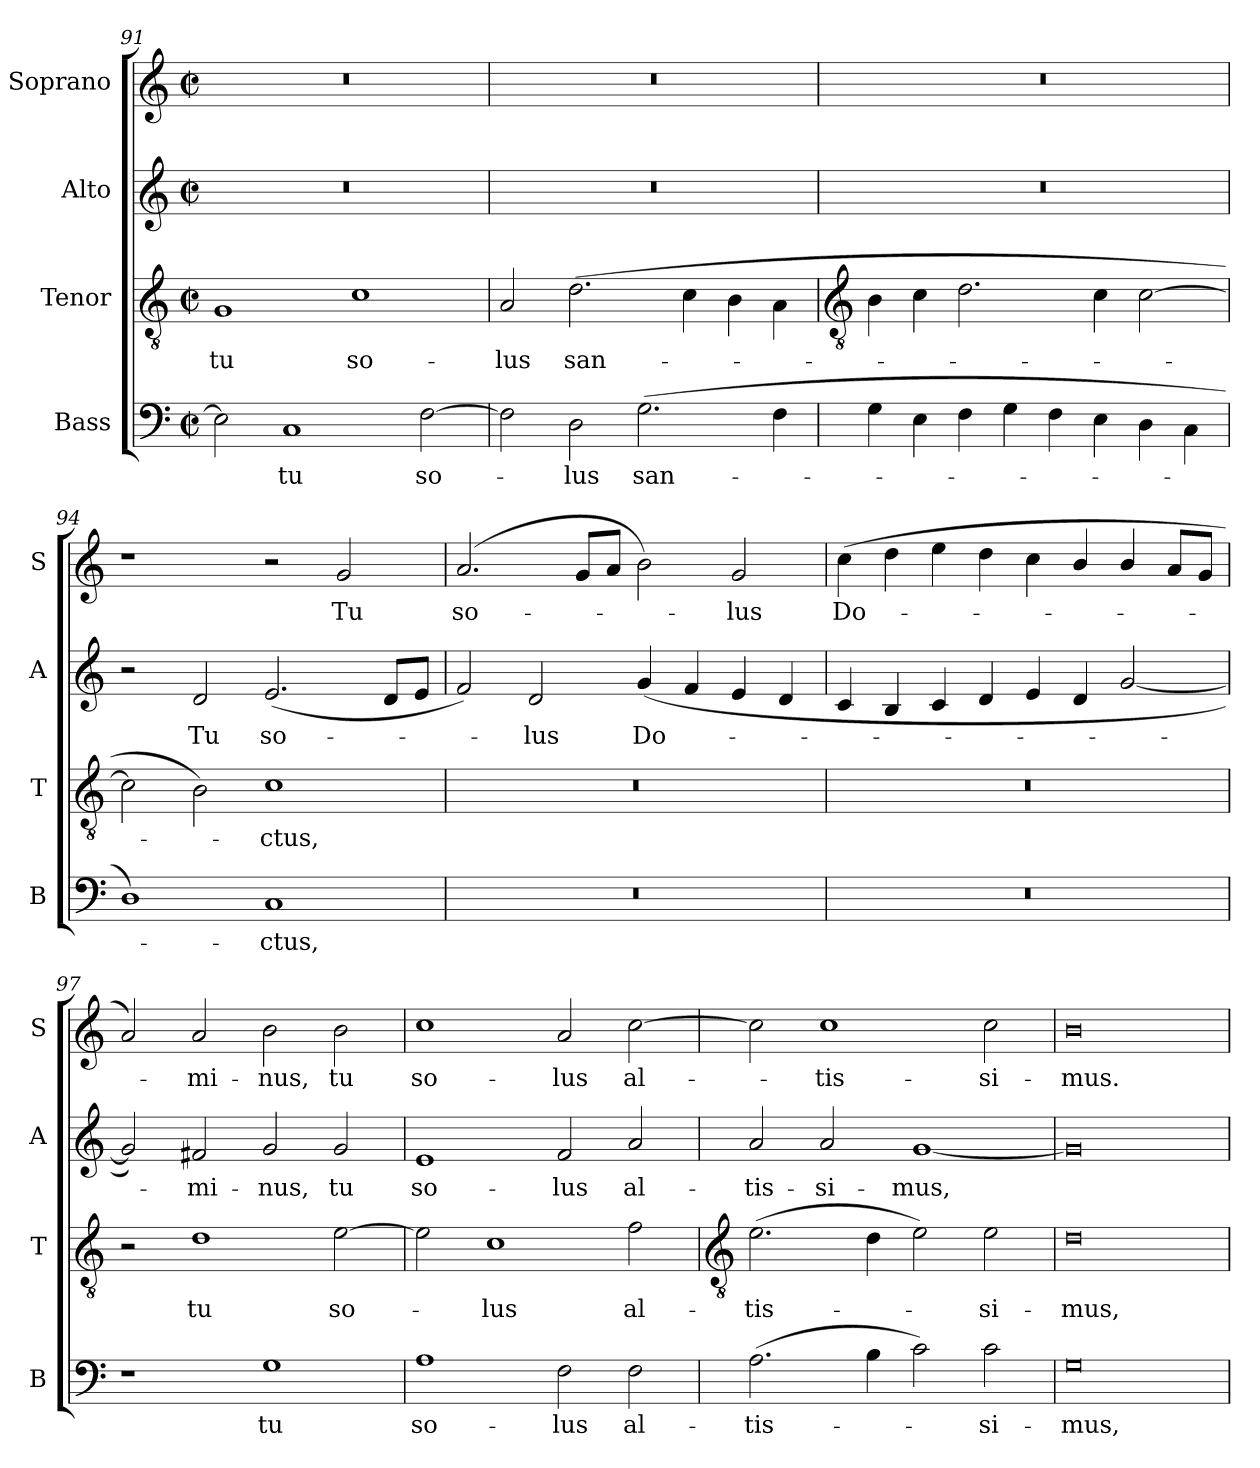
**kern	**text	**kern	**text	**kern	**text	**kern	**text
*part4	*part4	*part3	*part3	*part2	*part2	*part1	*part1
*staff4	*staff4	*staff3	*staff3	*staff2	*staff2	*staff1	*staff1
*I"Bass	*	*I"Tenor	*	*I"Alto	*	*I"Soprano	*
*I'B	*	*I'T	*	*I'A	*	*I'S	*
*clefF4	*	*clefGv2	*	*clefG2	*	*clefG2	*
*k[]	*	*k[]	*	*k[]	*	*k[]	*
*C:	*	*C:	*	*C:	*	*C:	*
*M4/2	*	*M4/2	*	*M4/2	*	*M4/2	*
*met(c|)	*	*met(c|)	*	*met(c|)	*	*met(c|)	*
=91	=91	=91	=91	=91	=91	=91	=91
!	!	!	!LO:LY:b	!	!	!	!
2E]	.	1G	tu	0r	.	0r	.
!	!LO:LY:b	!	!	!	!	!	!
1C	tu	.	.	.	.	.	.
!	!	!	!LO:LY:b	!	!	!	!
.	.	1c	so-	.	.	.	.
!	!LO:LY:b	!	!	!	!	!	!
[2F	so-	.	.	.	.	.	.
=92	=92	=92	=92	=92	=92	=92	=92
!	!	!	!LO:LY:b	!	!	!	!
2F]	.	2A	-lus	0r	.	0r	.
!	!LO:LY:b	!	!LO:LY:b	!	!	!	!
2D	lus	(>2.d	san-	.	.	.	.
!	!LO:LY:b	!	!	!	!	!	!
(>2.G	san-	.	.	.	.	.	.
.	.	4c	.	.	.	.	.
.	.	4B	.	.	.	.	.
4F	.	4A\	.	.	.	.	.
!!LO:LB:g=z
=93	=93	=93	=93	=93	=93	=93	=93
*	*	*clefGv2	*	*	*	*	*
4G	.	4B	.	0r	.	0r	.
4E	.	4c	.	.	.	.	.
4F	.	2.d	.	.	.	.	.
4G	.	.	.	.	.	.	.
4F	.	.	.	.	.	.	.
4E	.	4c	.	.	.	.	.
4D	.	[2c	.	.	.	.	.
4C\	.	.	.	.	.	.	.
=94	=94	=94	=94	=94	=94	=94	=94
1D)	.	2c]	.	2r	.	1r	.
!	!	!	!	!	!LO:LY:b	!	!
.	.	2B)	.	2d	Tu	.	.
!	!LO:LY:b	!	!LO:LY:b	!	!LO:LY:b	!	!
1C	ctus,	1c	ctus,	(<2.e	so-	2r	.
!	!	!	!	!	!	!	!LO:LY:b
.	.	.	.	.	.	2g	Tu
.	.	.	.	8dL	.	.	.
.	.	.	.	8eJ	.	.	.
=95	=95	=95	=95	=95	=95	=95	=95
!	!	!	!	!	!	!	!LO:LY:b
0r	.	0r	.	2f)	.	(<2.a	so-
!	!	!	!	!	!LO:LY:b	!	!
.	.	.	.	2d	lus	.	.
.	.	.	.	.	.	8gL	.
.	.	.	.	.	.	8aJ	.
!	!	!	!	!	!LO:LY:b	!	!
.	.	.	.	(<4g	Do-	2b)	.
.	.	.	.	4f	.	.	.
!	!	!	!	!	!	!	!LO:LY:b
.	.	.	.	4e	.	2g	lus
.	.	.	.	4d	.	.	.
=96	=96	=96	=96	=96	=96	=96	=96
!	!	!	!	!	!	!	!LO:LY:b
0r	.	0r	.	4c	.	(>4cc	Do-
.	.	.	.	4B	.	4dd	.
.	.	.	.	4c	.	4ee	.
.	.	.	.	4d	.	4dd	.
.	.	.	.	4e	.	4cc	.
.	.	.	.	4d	.	4b/	.
.	.	.	.	[2g	.	4b/	.
.	.	.	.	.	.	8aL	.
.	.	.	.	.	.	8gJ	.
=97	=97	=97	=97	=97	=97	=97	=97
1r	.	2r	.	2g])	.	2a)	.
!	!	!	!LO:LY:b	!	!LO:LY:b	!	!LO:LY:b
.	.	1d	tu	2f#	mi-	2a	mi-
!	!LO:LY:b	!	!	!	!LO:LY:b	!	!LO:LY:b
1G	tu	.	.	2g	-nus,	2b	-nus,
!	!	!	!LO:LY:b	!	!LO:LY:b	!	!LO:LY:b
.	.	[2e	so-	2g	tu	2b	tu
=98	=98	=98	=98	=98	=98	=98	=98
!	!LO:LY:b	!	!	!	!LO:LY:b	!	!LO:LY:b
1A	so-	2e]	.	1e	so-	1cc	so-
!	!	!	!LO:LY:b	!	!	!	!
.	.	1c	lus	.	.	.	.
!	!LO:LY:b	!	!	!	!LO:LY:b	!	!LO:LY:b
2F	-lus	.	.	2f	-lus	2a	-lus
!	!LO:LY:b	!	!LO:LY:b	!	!LO:LY:b	!	!LO:LY:b
2F	al-	2f	al-	2a	al-	[2cc	al-
!!LO:LB:g=z
=99	=99	=99	=99	=99	=99	=99	=99
*	*	*clefGv2	*	*	*	*	*
!	!LO:LY:b	!	!LO:LY:b	!	!LO:LY:b	!	!
(>2.A	-tis-	(>2.e	-tis-	2a	-tis-	2cc]	.
!	!	!	!	!	!LO:LY:b	!	!LO:LY:b
.	.	.	.	2a	-si-	1cc	-tis-
4B	.	4d	.	.	.	.	.
!	!	!	!	!	!LO:LY:b	!	!
2c)	.	2e)	.	[1g	-mus,	.	.
!	!LO:LY:b	!	!LO:LY:b	!	!	!	!LO:LY:b
2c	si-	2e	si-	.	.	2cc	-si-
=100	=100	=100	=100	=100	=100	=100	=100
!	!LO:LY:b	!	!LO:LY:b	!	!	!	!LO:LY:b
0G	-mus,	0d	-mus,	0g]	.	0b	-mus.
=	=	=	=	=	=	=	=
*-	*-	*-	*-	*-	*-	*-	*-
